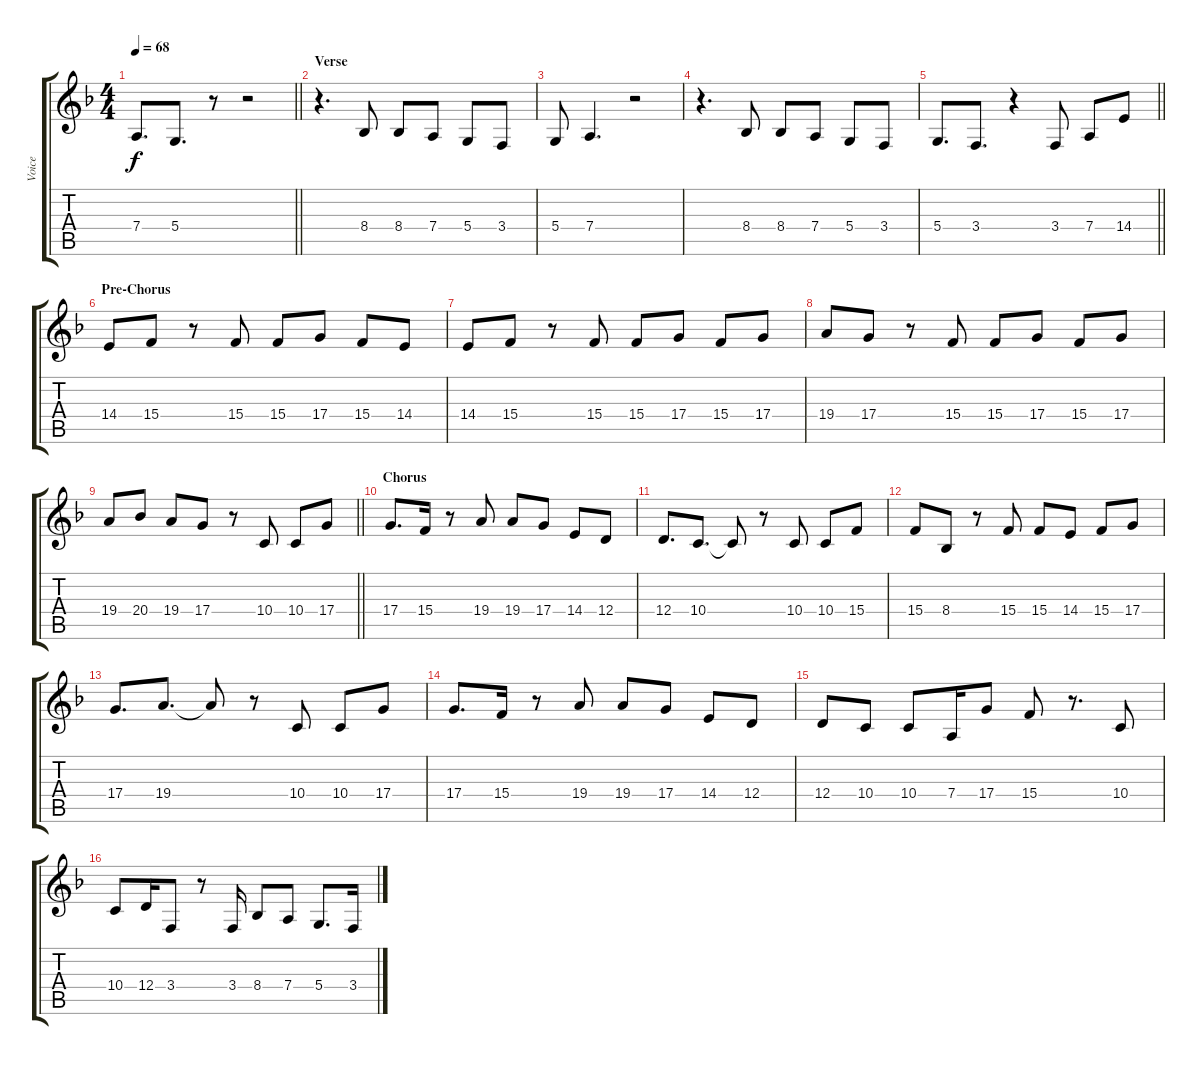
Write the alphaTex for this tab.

\track ("Voice" "Voice") {instrument fx5brightness}
\staff {score tabs}
\tuning (E4 B3 G3 D3 A2 E2) {hide}
\ts (4 4)
\tempo 68
\clef g2
\barLineRight lightlight
\ks f
7.4.8{d dy f} 5.4.8{d} r.8 r.2 |
\section ("" "Verse")
r.4{d} 8.4.8 8.4.8 7.4.8 5.4.8 3.4.8 |
5.4.8 7.4.4{d} r.2 |
r.4{d} 8.4.8 8.4.8 7.4.8 5.4.8 3.4.8 |
\barLineRight lightlight
5.4.8{d} 3.4.8{d} r.4 3.4.8 7.4.8 14.4.8 |
\section ("" "Pre-Chorus")
14.4.8 15.4.8 r.8 15.4.8 15.4.8 17.4.8 15.4.8 14.4.8 |
14.4.8 15.4.8 r.8 15.4.8 15.4.8 17.4.8 15.4.8 17.4.8 |
19.4.8 17.4.8 r.8 15.4.8 15.4.8 17.4.8 15.4.8 17.4.8 |
\barLineRight lightlight
19.4.8 20.4.8 19.4.8 17.4.8 r.8 10.4.8 10.4.8 17.4.8 |
\section ("" "Chorus")
17.4.8{d} 15.4.16 r.8 19.4.8 19.4.8 17.4.8 14.4.8 12.4.8 |
12.4.8{d} 10.4.8{d} 10.4{t}.8 r.8 10.4.8 10.4.8 15.4.8 |
15.4.8 8.4.8 r.8 15.4.8 15.4.8 14.4.8 15.4.8 17.4.8 |
17.4.8{d} 19.4.8{d} 19.4{t}.8 r.8 10.4.8 10.4.8 17.4.8 |
17.4.8{d} 15.4.16 r.8 19.4.8 19.4.8 17.4.8 14.4.8 12.4.8 |
12.4.8 10.4.8 10.4.8 7.4.16 17.4.8 15.4.8 r.8{d} 10.4.8 |
10.4.8 12.4.16 3.4.8 r.8 3.4.16 8.4.8 7.4.8 5.4.8{d} 3.4.16
